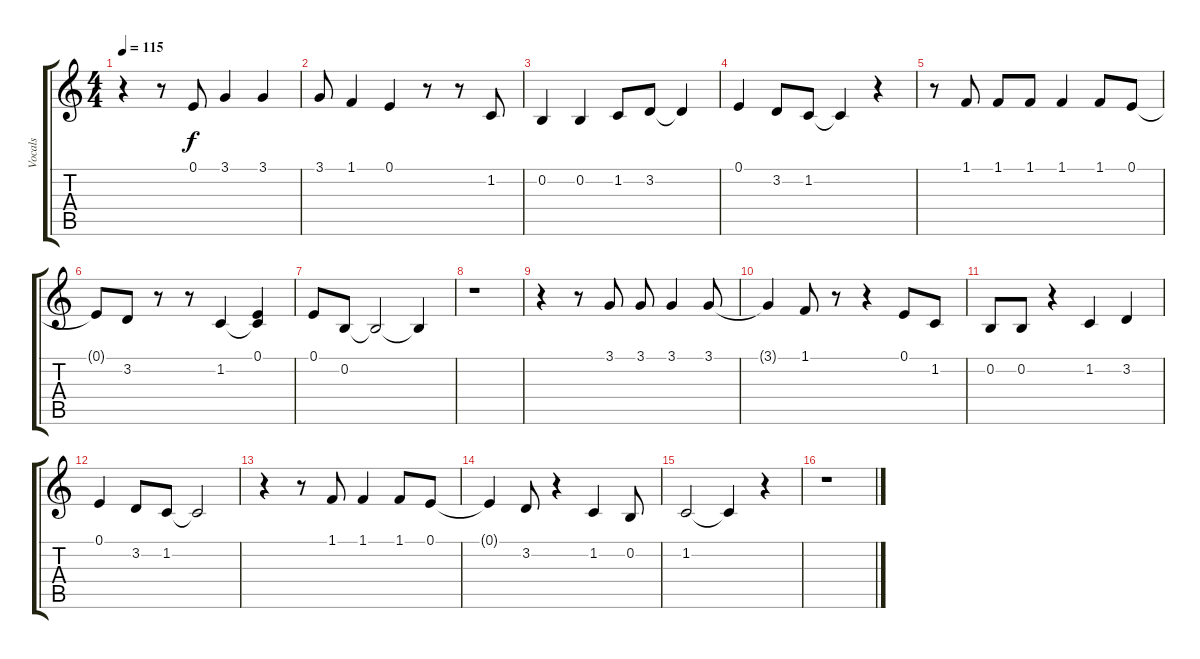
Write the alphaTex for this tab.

\track ("Vocals" "Vocals") {instrument voiceoohs}
\staff {score tabs}
\tuning (E4 B3 G3 D3 A2 E2) {hide}
\ts (4 4)
\tempo 115
\clef g2
\ks c
r.4{dy f} r.8 0.1.8 3.1.4 3.1.4 |
3.1.8 1.1.4 0.1.4 r.8 r.8 1.2.8 |
0.2.4 0.2.4 1.2.8 3.2.8 3.2{t}.4 |
0.1.4 3.2.8 1.2.8 1.2{t}.4 r.4 |
r.8 1.1.8 1.1.8 1.1.8 1.1.4 1.1.8 0.1.8 |
0.1{t}.8 3.2.8 r.8 r.8 1.2.4 (0.1 1.2{t}).4 |
0.1.8 0.2.8 0.2{t}.2 0.2{t}.4 |
r.1 |
r.4 r.8 3.1.8 3.1.8 3.1.4 3.1.8 |
3.1{t}.4 1.1.8 r.8 r.4 0.1.8 1.2.8 |
0.2.8 0.2.8 r.4 1.2.4 3.2.4 |
0.1.4 3.2.8 1.2.8 1.2{t}.2 |
r.4 r.8 1.1.8 1.1.4 1.1.8 0.1.8 |
0.1{t}.4 3.2.8 r.4 1.2.4 0.2.8 |
1.2.2 1.2{t}.4 r.4 |
r.1
